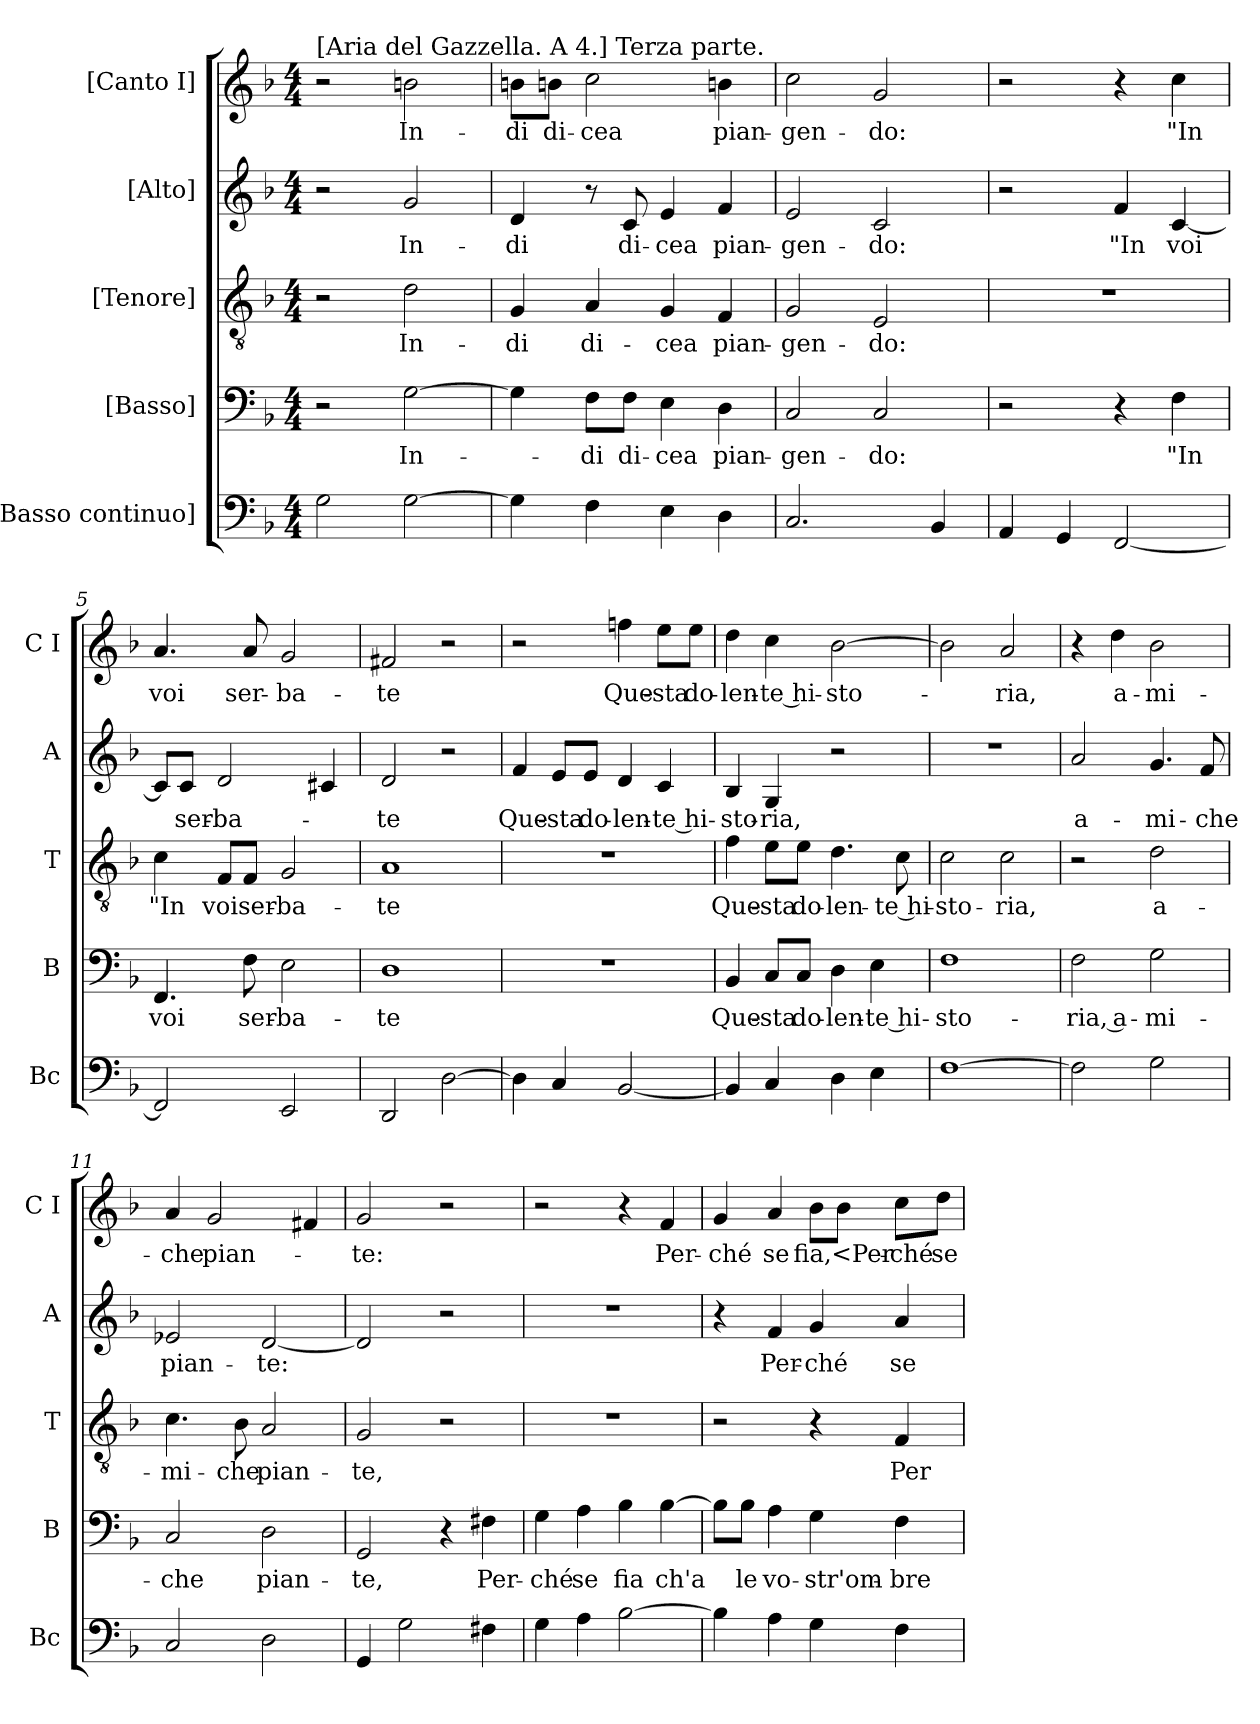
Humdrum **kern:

**kern	**kern	**text	**kern	**text	**kern	**text	**kern	**text
*part5	*part4	*part4	*part3	*part3	*part2	*part2	*part1	*part1
*staff5	*staff4	*staff4	*staff3	*staff3	*staff2	*staff2	*staff1	*staff1
*I"[Basso continuo]	*I"[Basso]	*	*I"[Tenore]	*	*I"[Alto]	*	*I"[Canto I]	*
*I'Bc	*I'B	*	*I'T	*	*I'A	*	*I'C I	*
*clefF4	*clefF4	*	*clefGv2	*	*clefG2	*	*clefG2	*
*k[b-]	*k[b-]	*	*k[b-]	*	*k[b-]	*	*k[b-]	*
*F:	*F:	*	*F:	*	*F:	*	*F:	*
*M4/4	*M4/4	*	*M4/4	*	*M4/4	*	*M4/4	*
=1	=1	=1	=1	=1	=1	=1	=1	=1
!	!	!	!	!	!	!	!LO:TX:a:t=[Aria del Gazzella. A 4.] Terza parte.	!
2G	2r	.	2r	.	2r	.	2r	.
[2G	[2G	In-	2d	In-	2g	In-	2bn	In-
=2	=2	=2	=2	=2	=2	=2	=2	=2
4G]	4G]	.	4G	-di	4d	-di	8bn\L	-di
.	.	.	.	.	.	.	8bn\J	di-
4F	8F\L	-di	4A	di-	8r	.	2cc	-cea
.	8F\J	di-	.	.	8c	di-	.	.
4E	4E	-cea	4G	-cea	4e	-cea	.	.
4D	4D	pian-	4F	pian-	4f	pian-	4bn	pian-
=3	=3	=3	=3	=3	=3	=3	=3	=3
2.C	2C	-gen-	2G	-gen-	2e	-gen-	2cc	-gen-
.	2C	-do:	2E	-do:	2c	-do:	2g	-do:
4BB-	.	.	.	.	.	.	.	.
=4	=4	=4	=4	=4	=4	=4	=4	=4
4AA	2r	.	1r	.	2r	.	2r	.
4GG	.	.	.	.	.	.	.	.
[2FF	4r	.	.	.	4f	"In	4r	.
.	4F	"In	.	.	[4c	voi	4cc	"In
=5	=5	=5	=5	=5	=5	=5	=5	=5
2FF]	4.FF	voi	4c	"In	8c/L]	.	4.a	voi
.	.	.	.	.	8c/J	ser-	.	.
.	.	.	8F/L	voi	2d	-ba-	.	.
.	8F	ser-	8F/J	ser-	.	.	8a	ser-
2EE	2E	-ba-	2G	-ba-	.	.	2g	-ba-
.	.	.	.	.	4c#X	.	.	.
=6	=6	=6	=6	=6	=6	=6	=6	=6
2DD	1D	-te	1A	-te	2d	-te	2f#X	-te
[2D	.	.	.	.	2r	.	2r	.
=7	=7	=7	=7	=7	=7	=7	=7	=7
4D]	1r	.	1r	.	4f	Que-	2r	.
4C	.	.	.	.	8e/L	-sta	.	.
.	.	.	.	.	8e/J	do-	.	.
[2BB-	.	.	.	.	4d	-len-	4ffn	Que-
.	.	.	.	.	4c	-te hi-	8ee\L	-sta
.	.	.	.	.	.	.	8ee\J	do-
=8	=8	=8	=8	=8	=8	=8	=8	=8
4BB-]	4BB-	Que-	4f	Que-	4B-	-sto-	4dd	-len-
4C	8C/L	-sta	8e\L	-sta	4G	-ria,	4cc	-te hi-
.	8C/J	do-	8e\J	do-	.	.	.	.
4D	4D	-len-	4.d	-len-	2r	.	[2b-	-sto-
4E	4E	-te hi-	.	.	.	.	.	.
.	.	.	8c	-te hi-	.	.	.	.
=9	=9	=9	=9	=9	=9	=9	=9	=9
[1F	1F	-sto-	2c	-sto-	1r	.	2b-]	.
.	.	.	2c	-ria,	.	.	2a	-ria,
=10	=10	=10	=10	=10	=10	=10	=10	=10
2F]	2F	-ria, a-	2r	.	2a	a-	4r	.
.	.	.	.	.	.	.	4dd	a-
2G	2G	-mi-	2d	a-	4.g	-mi-	2b-	-mi-
.	.	.	.	.	8f	-che	.	.
=11	=11	=11	=11	=11	=11	=11	=11	=11
2C	2C	-che	4.c	-mi-	2e-X	pian-	4a	-che
.	.	.	.	.	.	.	2g	pian-
.	.	.	8B-	-che	.	.	.	.
2D	2D	pian-	2A	pian-	[2d	-te:	.	.
.	.	.	.	.	.	.	4f#X	.
=12	=12	=12	=12	=12	=12	=12	=12	=12
4GG	2GG	-te,	2G	-te,	2d]	.	2g	-te:
2G	.	.	.	.	.	.	.	.
.	4r	.	2r	.	2r	.	2r	.
4F#X	4F#X	Per-	.	.	.	.	.	.
=13	=13	=13	=13	=13	=13	=13	=13	=13
4G	4G	-ché	1r	.	1r	.	2r	.
4A	4A	se	.	.	.	.	.	.
[2B-	4B-	fia	.	.	.	.	4r	.
.	[4B-	ch'a	.	.	.	.	4f	Per-
=14	=14	=14	=14	=14	=14	=14	=14	=14
4B-]	8B-\L]	.	2r	.	4r	.	4g	-ché
.	8B-\J	le	.	.	.	.	.	.
4A	4A	vo-	.	.	4f	Per-	4a	se
4G	4G	-str'om-	4r	.	4g	-ché	8b-\L	fia,
.	.	.	.	.	.	.	8b-\J	<Per-
4F	4F	-bre	4F	Per-	4a	se	8cc\L	-ché
.	.	.	.	.	.	.	8dd\J	se
=	=	=	=	=	=	=	=	=
*-	*-	*-	*-	*-	*-	*-	*-	*-
